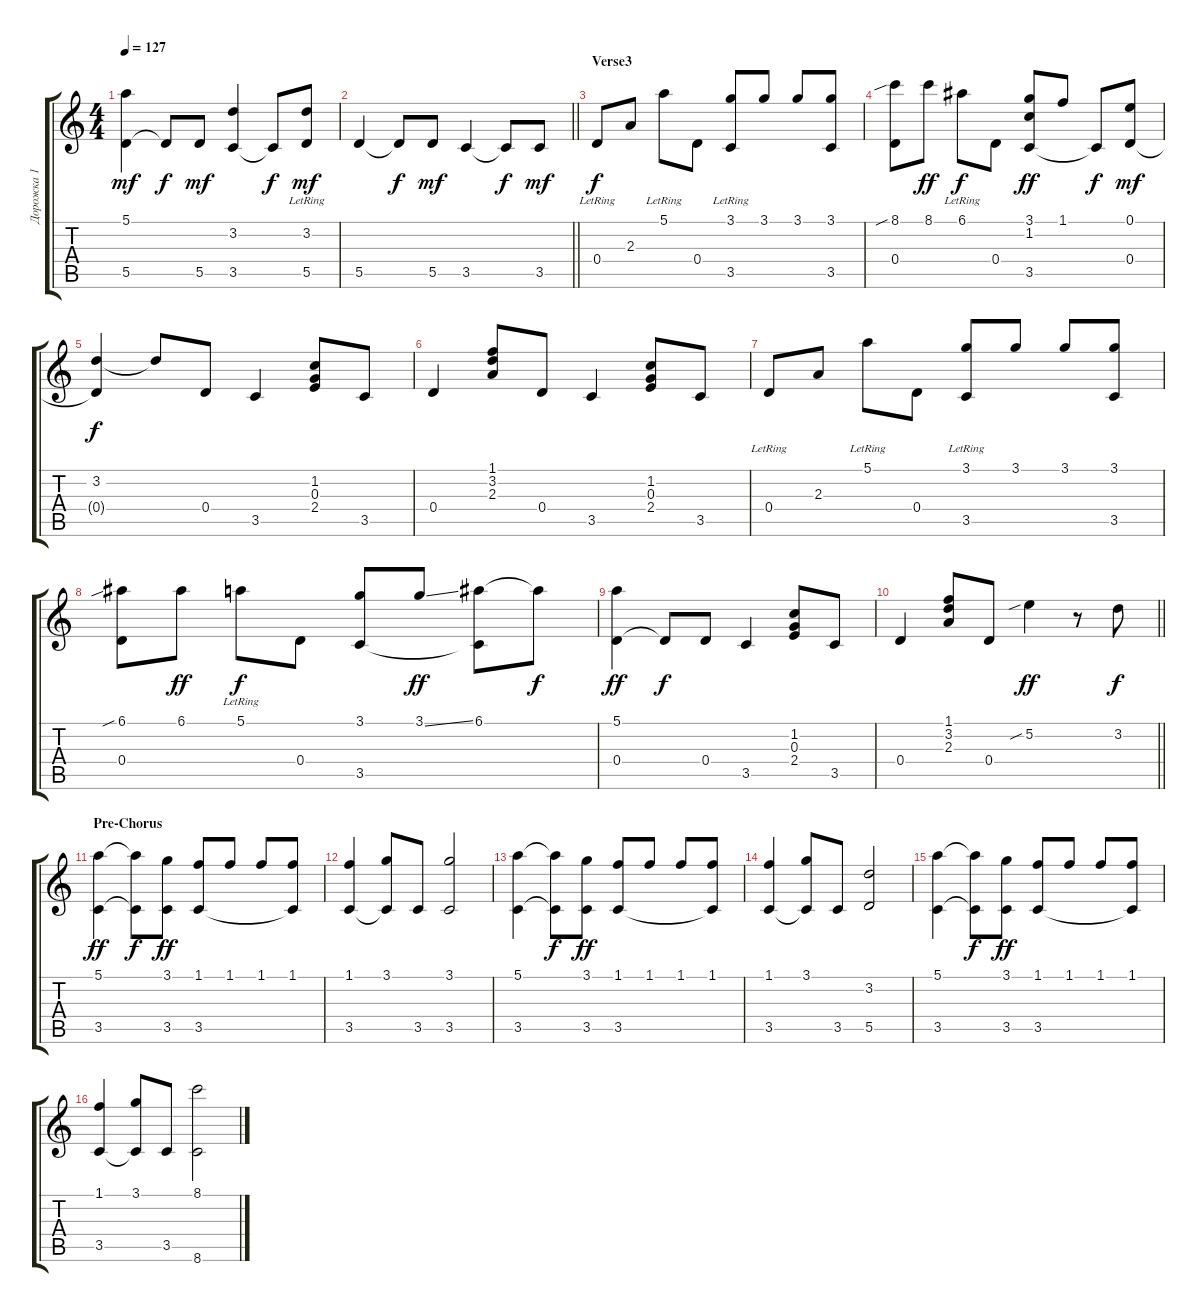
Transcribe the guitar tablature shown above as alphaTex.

\track ("Дорожка 1" "Дорожка 1") {instrument acousticguitarsteel}
\staff {score tabs}
\tuning (E4 B3 G3 D3 A2 E2) {hide}
\ts (4 4)
\tempo 127
\clef g2
\ks c
(5.1 5.5).4{dy mf} 5.5{t}.8{dy f} 5.5.8{dy mf} (3.2 3.5).4 3.5{t}.8{dy f} (3.2{lr} 5.5).8{dy mf} |
\barLineRight lightlight
5.5.4 5.5{t}.8{dy f} 5.5.8{dy mf} 3.5.4 3.5{t}.8{dy f} 3.5.8{dy mf} |
\section ("" "Verse3")
0.4{lr}.8{dy f} 2.3.8 5.1{lr}.8 0.4.8 (3.1 3.5{lr}).8 3.1.8 3.1.8 (3.1 3.5).8 |
(8.1{sib} 0.4).8 8.1.8{dy ff} 6.1{lr}.8{dy f} 0.4.8 (3.1 1.2 3.5).8{dy ff} 1.1.8 3.5{t}.8{dy f} (0.1 0.4).8{dy mf} |
(3.2 0.4{t}).4{dy f} 3.2{t}.8 0.4.8 3.5.4 (1.2 0.3 2.4).8 3.5.8 |
0.4.4 (1.1 3.2 2.3).8 0.4.8 3.5.4 (1.2 0.3 2.4).8 3.5.8 |
0.4{lr}.8 2.3.8 5.1{lr}.8 0.4.8 (3.1 3.5{lr}).8 3.1.8 3.1.8 (3.1 3.5).8 |
(6.1{sib} 0.4).8 6.1.8{dy ff} 5.1{lr}.8{dy f} 0.4.8 (3.1 3.5).8 3.1{ss}.8{dy ff} (6.1 3.5{t}).8 6.1{t}.8{dy f} |
(5.1 0.4).4{dy ff} 0.4{t}.8{dy f} 0.4.8 3.5.4 (1.2 0.3 2.4).8 3.5.8 |
\barLineRight lightlight
0.4.4 (1.1 3.2 2.3).8 0.4.8 5.2{sib}.4{dy ff} r.8 3.2.8{dy f} |
\section ("" "Pre-Chorus")
(5.1 3.5).4{dy ff} (5.1{t} 3.5{t}).8{dy f} (3.1 3.5).8{dy ff} (1.1 3.5).8 1.1.8 1.1.8 (1.1 3.5{t}).8 |
(1.1 3.5).4 (3.1 3.5{t}).8 3.5.8 (3.1 3.5).2 |
(5.1 3.5).4 (5.1{t} 3.5{t}).8{dy f} (3.1 3.5).8{dy ff} (1.1 3.5).8 1.1.8 1.1.8 (1.1 3.5{t}).8 |
(1.1 3.5).4 (3.1 3.5{t}).8 3.5.8 (3.2 5.5).2 |
(5.1 3.5).4 (5.1{t} 3.5{t}).8{dy f} (3.1 3.5).8{dy ff} (1.1 3.5).8 1.1.8 1.1.8 (1.1 3.5{t}).8 |
(1.1 3.5).4 (3.1 3.5{t}).8 3.5.8 (8.1 8.6).2
